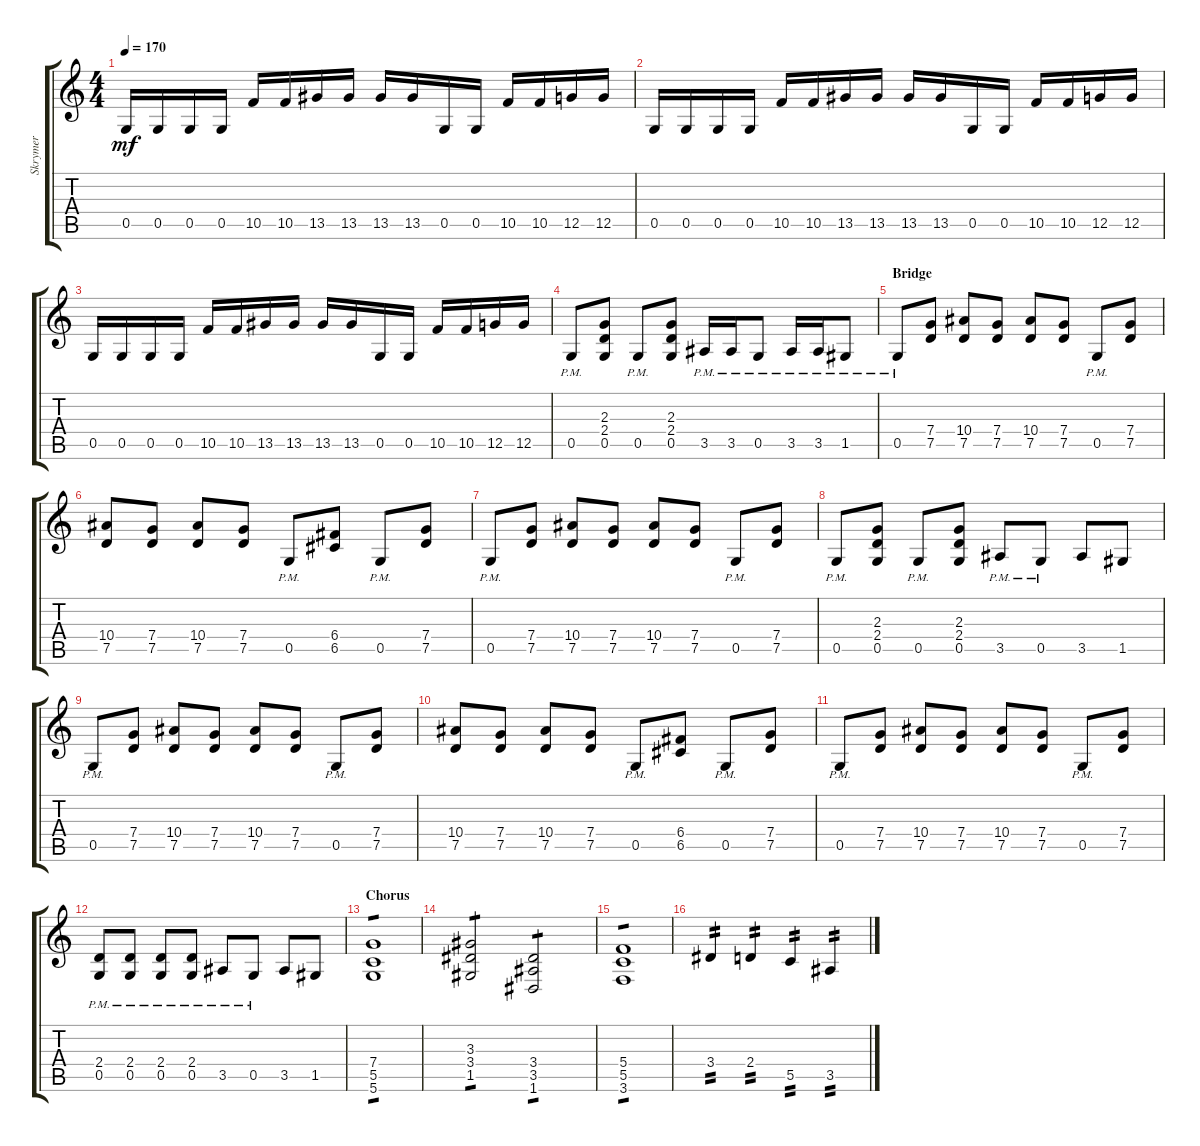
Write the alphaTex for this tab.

\track ("Skrymer" "Skrymer") {instrument overdrivenguitar}
\staff {score tabs}
\tuning (D4 A3 F3 C3 G2 D2) {hide}
\ts (4 4)
\tempo 170
\clef g2
\ks c
0.5.16{dy mf} 0.5.16 0.5.16 0.5.16 10.5.16 10.5.16 13.5.16 13.5.16 13.5.16 13.5.16 0.5.16 0.5.16 10.5.16 10.5.16 12.5.16 12.5.16 |
0.5.16 0.5.16 0.5.16 0.5.16 10.5.16 10.5.16 13.5.16 13.5.16 13.5.16 13.5.16 0.5.16 0.5.16 10.5.16 10.5.16 12.5.16 12.5.16 |
0.5.16 0.5.16 0.5.16 0.5.16 10.5.16 10.5.16 13.5.16 13.5.16 13.5.16 13.5.16 0.5.16 0.5.16 10.5.16 10.5.16 12.5.16 12.5.16 |
0.5{pm}.8 (2.3 2.4 0.5).8 0.5{pm}.8 (2.3 2.4 0.5).8 3.5{pm}.16 3.5{pm}.16 0.5{pm}.8 3.5{pm}.16 3.5{pm}.16 1.5{pm}.8 |
\section ("" "Bridge")
0.5{pm}.8 (7.4 7.5).8 (10.4 7.5).8 (7.4 7.5).8 (10.4 7.5).8 (7.4 7.5).8 0.5{pm}.8 (7.4 7.5).8 |
(10.4 7.5).8 (7.4 7.5).8 (10.4 7.5).8 (7.4 7.5).8 0.5{pm}.8 (6.4 6.5).8 0.5{pm}.8 (7.4 7.5).8 |
0.5{pm}.8 (7.4 7.5).8 (10.4 7.5).8 (7.4 7.5).8 (10.4 7.5).8 (7.4 7.5).8 0.5{pm}.8 (7.4 7.5).8 |
0.5{pm}.8 (2.3 2.4 0.5).8 0.5{pm}.8 (2.3 2.4 0.5).8 3.5{pm}.8 0.5{pm}.8 3.5.8 1.5.8 |
0.5{pm}.8 (7.4 7.5).8 (10.4 7.5).8 (7.4 7.5).8 (10.4 7.5).8 (7.4 7.5).8 0.5{pm}.8 (7.4 7.5).8 |
(10.4 7.5).8 (7.4 7.5).8 (10.4 7.5).8 (7.4 7.5).8 0.5{pm}.8 (6.4 6.5).8 0.5{pm}.8 (7.4 7.5).8 |
0.5{pm}.8 (7.4 7.5).8 (10.4 7.5).8 (7.4 7.5).8 (10.4 7.5).8 (7.4 7.5).8 0.5{pm}.8 (7.4 7.5).8 |
(2.4{pm} 0.5{pm}).8 (2.4{pm} 0.5{pm}).8 (2.4{pm} 0.5{pm}).8 (2.4{pm} 0.5{pm}).8 3.5{pm}.8 0.5{pm}.8 3.5.8 1.5.8 |
\section ("" "Chorus")
(7.4 5.5 5.6).1{tp 1} |
(3.3 3.4 1.5).2{tp 1} (3.4 3.5 1.6).2{tp 1} |
(5.4 5.5 3.6).1{tp 1} |
3.4.4{tp 2} 2.4.4{tp 2} 5.5.4{tp 2} 3.5.4{tp 2}
